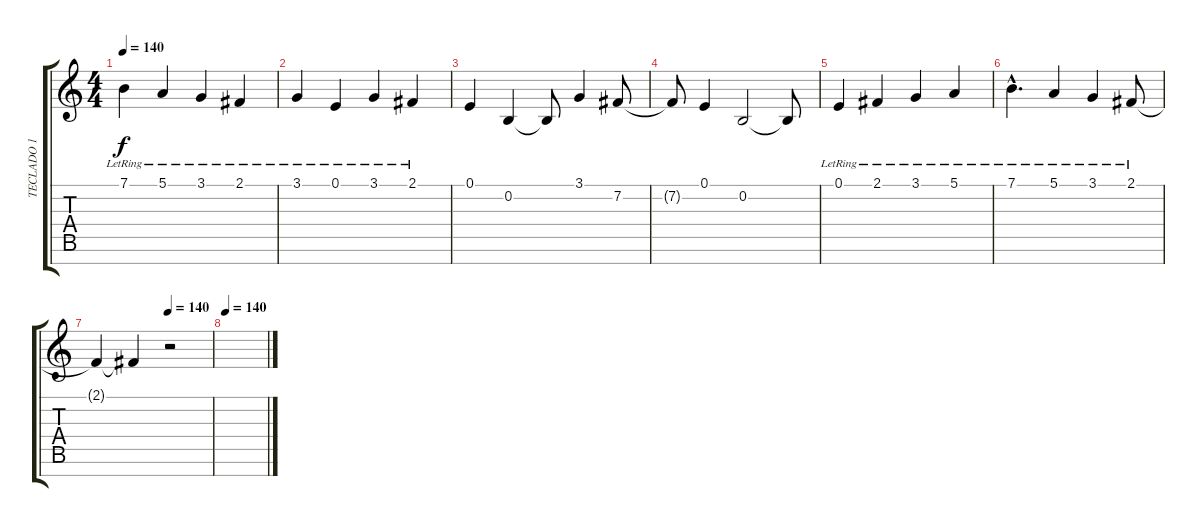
\track ("TECLADO 1" "TECLADO 1") {instrument stringensemble1}
\staff {score tabs}
\tuning (E4 B3 G3 D3 A2 E2 B1) {hide}
\ts (4 4)
\tempo 140
\tempo 120
\tempo 140
\clef g2
\ks c
7.1{lr}.4{dy f instrument stringensemble1} 5.1{lr}.4 3.1{lr}.4 2.1{lr}.4 |
3.1{lr}.4 0.1{lr}.4 3.1{lr}.4 2.1{lr}.4 |
0.1.4 0.2.4 0.2{t}.8 3.1.4 7.2.8 |
7.2{t}.8 0.1.4 0.2.2 0.2{t}.8 |
0.1{lr}.4 2.1{lr}.4 3.1{lr}.4 5.1{lr}.4 |
7.1{hac lr}.4{d} 5.1{lr}.4 3.1{lr}.4 2.1{lr}.8 |
\tempo (140 0.625)
2.1{t}.4 2.1{t}.4 r.2 |
\tempo 140
